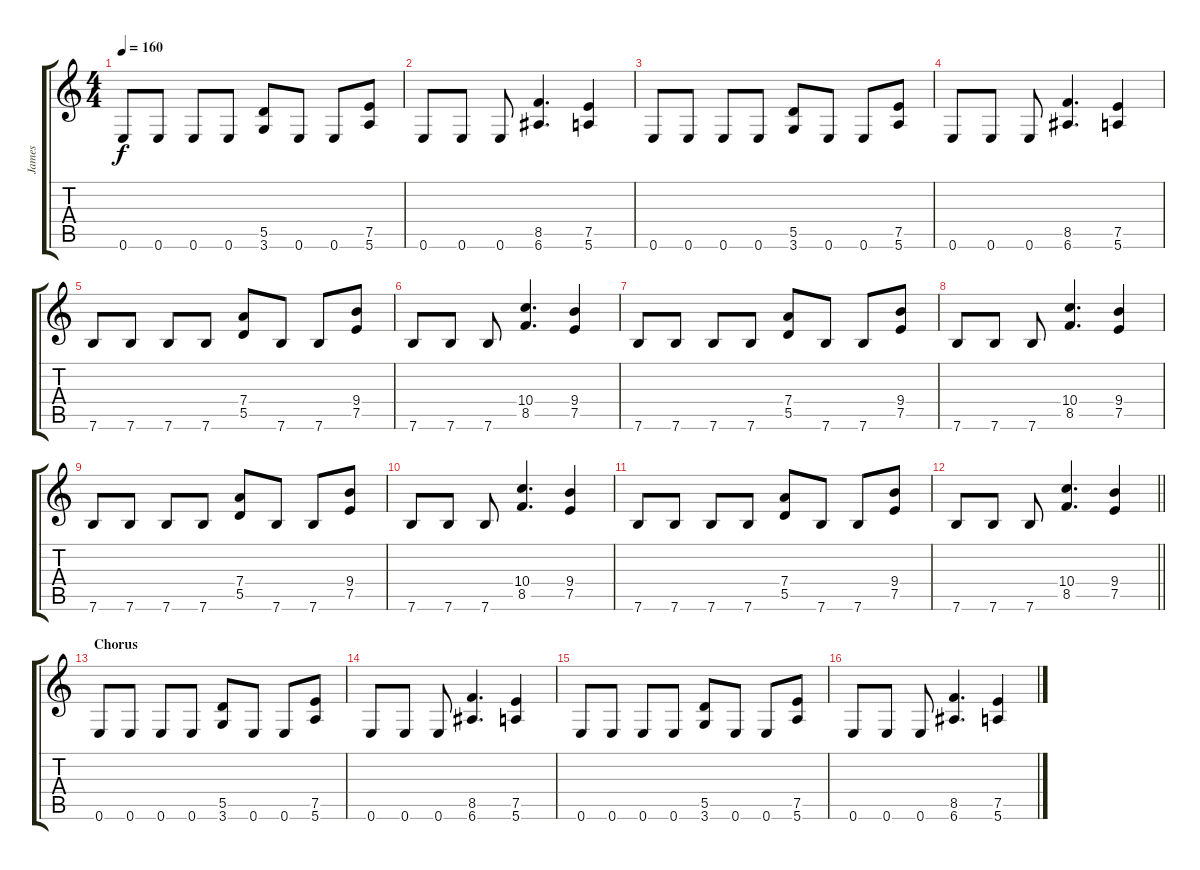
\track ("James" "James") {instrument distortionguitar}
\staff {score tabs}
\tuning (E4 B3 G3 D3 A2 E2) {hide}
\ts (4 4)
\tempo 160
\clef g2
\ks c
0.6.8{dy f} 0.6.8 0.6.8 0.6.8 (5.5 3.6).8 0.6.8 0.6.8 (7.5 5.6).8 |
0.6.8 0.6.8 0.6.8 (8.5 6.6).4{d} (7.5 5.6).4 |
0.6.8 0.6.8 0.6.8 0.6.8 (5.5 3.6).8 0.6.8 0.6.8 (7.5 5.6).8 |
0.6.8 0.6.8 0.6.8 (8.5 6.6).4{d} (7.5 5.6).4 |
7.6.8 7.6.8 7.6.8 7.6.8 (7.4 5.5).8 7.6.8 7.6.8 (9.4 7.5).8 |
7.6.8 7.6.8 7.6.8 (10.4 8.5).4{d} (9.4 7.5).4 |
7.6.8 7.6.8 7.6.8 7.6.8 (7.4 5.5).8 7.6.8 7.6.8 (9.4 7.5).8 |
7.6.8 7.6.8 7.6.8 (10.4 8.5).4{d} (9.4 7.5).4 |
7.6.8 7.6.8 7.6.8 7.6.8 (7.4 5.5).8 7.6.8 7.6.8 (9.4 7.5).8 |
7.6.8 7.6.8 7.6.8 (10.4 8.5).4{d} (9.4 7.5).4 |
7.6.8 7.6.8 7.6.8 7.6.8 (7.4 5.5).8 7.6.8 7.6.8 (9.4 7.5).8 |
\barLineRight lightlight
7.6.8 7.6.8 7.6.8 (10.4 8.5).4{d} (9.4 7.5).4 |
\section ("" "Chorus")
0.6.8 0.6.8 0.6.8 0.6.8 (5.5 3.6).8 0.6.8 0.6.8 (7.5 5.6).8 |
0.6.8 0.6.8 0.6.8 (8.5 6.6).4{d} (7.5 5.6).4 |
0.6.8 0.6.8 0.6.8 0.6.8 (5.5 3.6).8 0.6.8 0.6.8 (7.5 5.6).8 |
0.6.8 0.6.8 0.6.8 (8.5 6.6).4{d} (7.5 5.6).4
